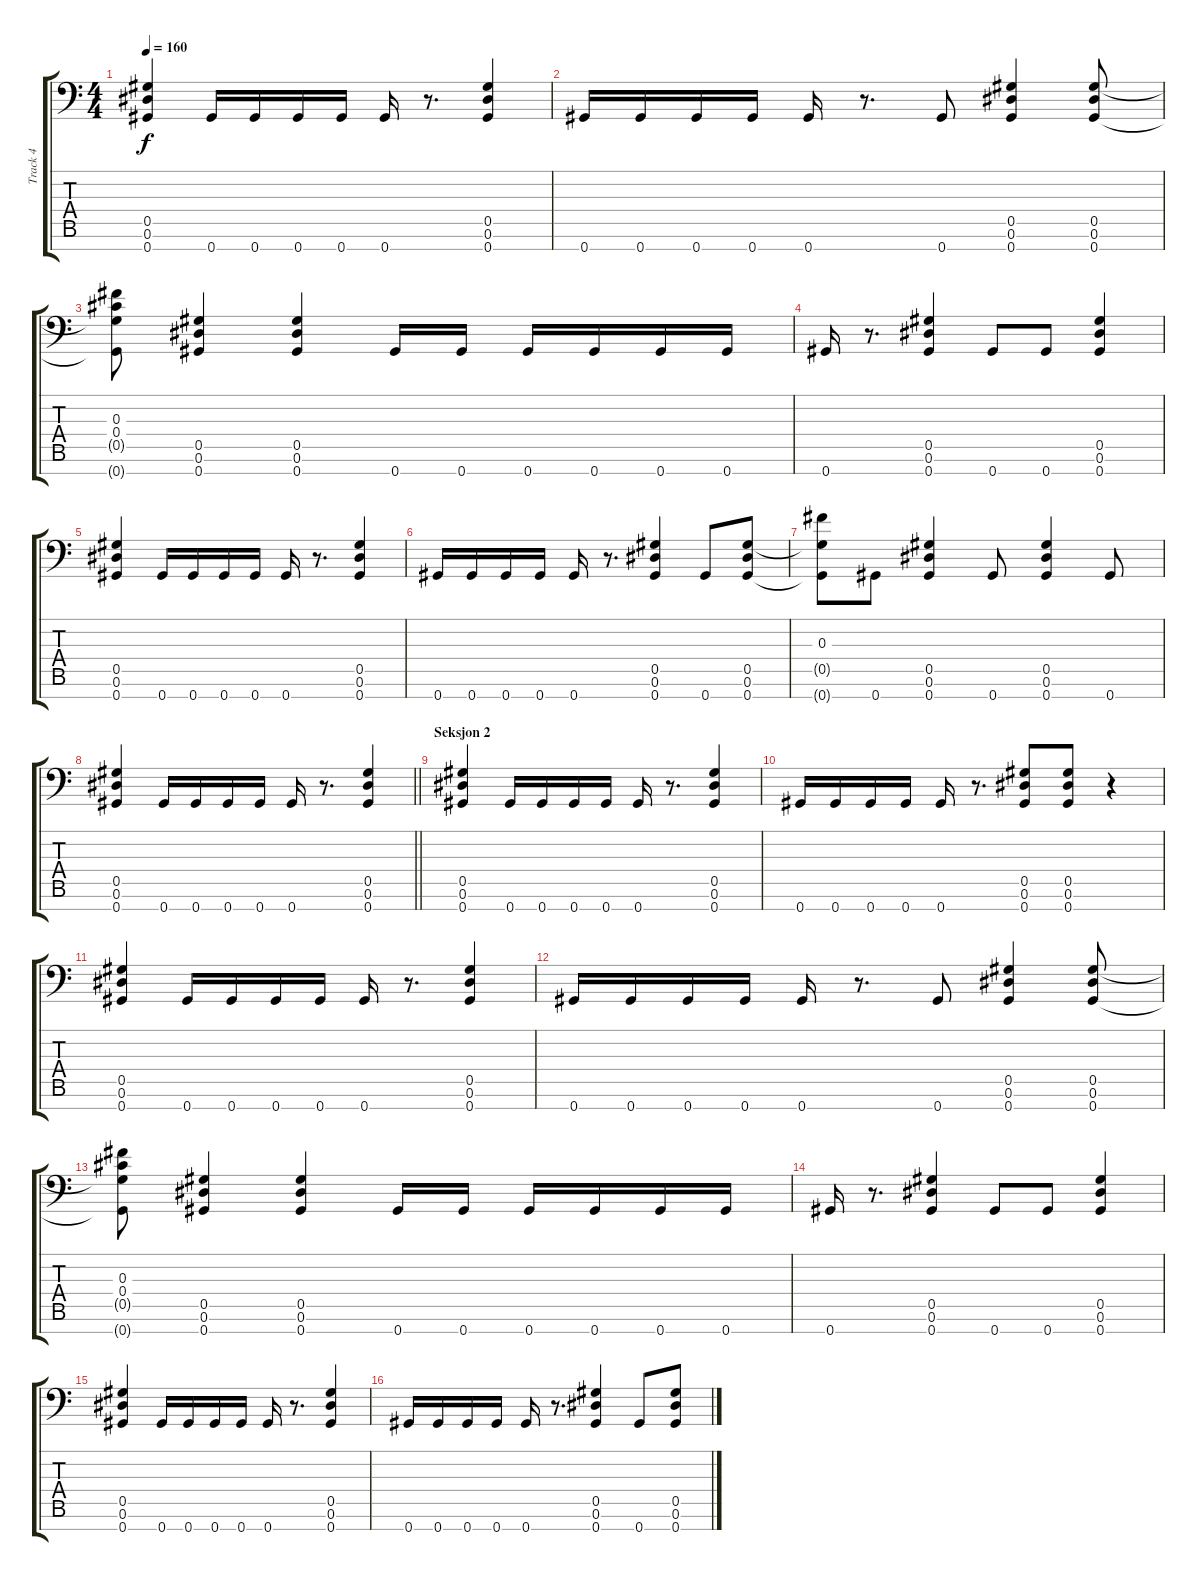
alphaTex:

\track ("Track 4" "Track 4") {instrument distortionguitar}
\staff {score tabs}
\tuning (Eb4 Bb3 Gb3 Db3 Ab2 Eb2 Ab1) {hide}
\ts (4 4)
\tempo 160
\clef f4
\ks c
(0.5 0.6 0.7).4{dy f} 0.7.16 0.7.16 0.7.16 0.7.16 0.7.16 r.8{d} (0.5 0.6 0.7).4 |
0.7.16 0.7.16 0.7.16 0.7.16 0.7.16 r.8{d} 0.7.8 (0.5 0.6 0.7).4 (0.5 0.6 0.7).8 |
(0.3 0.4 0.5{t} 0.7{t}).8 (0.5 0.6 0.7).4 (0.5 0.6 0.7).4 0.7.16 0.7.16 0.7.16 0.7.16 0.7.16 0.7.16 |
0.7.16 r.8{d} (0.5 0.6 0.7).4 0.7.8 0.7.8 (0.5 0.6 0.7).4 |
(0.5 0.6 0.7).4 0.7.16 0.7.16 0.7.16 0.7.16 0.7.16 r.8{d} (0.5 0.6 0.7).4 |
0.7.16 0.7.16 0.7.16 0.7.16 0.7.16 r.8{d} (0.5 0.6 0.7).4 0.7.8 (0.5 0.6 0.7).8 |
(0.3 0.5{t} 0.7{t}).8 0.7.8 (0.5 0.6 0.7).4 0.7.8 (0.5 0.6 0.7).4 0.7.8 |
\barLineRight lightlight
(0.5 0.6 0.7).4 0.7.16 0.7.16 0.7.16 0.7.16 0.7.16 r.8{d} (0.5 0.6 0.7).4 |
\section ("" "Seksjon 2")
(0.5 0.6 0.7).4 0.7.16 0.7.16 0.7.16 0.7.16 0.7.16 r.8{d} (0.5 0.6 0.7).4 |
0.7.16 0.7.16 0.7.16 0.7.16 0.7.16 r.8{d} (0.5 0.6 0.7).8 (0.5 0.6 0.7).8 r.4 |
(0.5 0.6 0.7).4 0.7.16 0.7.16 0.7.16 0.7.16 0.7.16 r.8{d} (0.5 0.6 0.7).4 |
0.7.16 0.7.16 0.7.16 0.7.16 0.7.16 r.8{d} 0.7.8 (0.5 0.6 0.7).4 (0.5 0.6 0.7).8 |
(0.3 0.4 0.5{t} 0.7{t}).8 (0.5 0.6 0.7).4 (0.5 0.6 0.7).4 0.7.16 0.7.16 0.7.16 0.7.16 0.7.16 0.7.16 |
0.7.16 r.8{d} (0.5 0.6 0.7).4 0.7.8 0.7.8 (0.5 0.6 0.7).4 |
(0.5 0.6 0.7).4 0.7.16 0.7.16 0.7.16 0.7.16 0.7.16 r.8{d} (0.5 0.6 0.7).4 |
0.7.16 0.7.16 0.7.16 0.7.16 0.7.16 r.8{d} (0.5 0.6 0.7).4 0.7.8 (0.5 0.6 0.7).8
